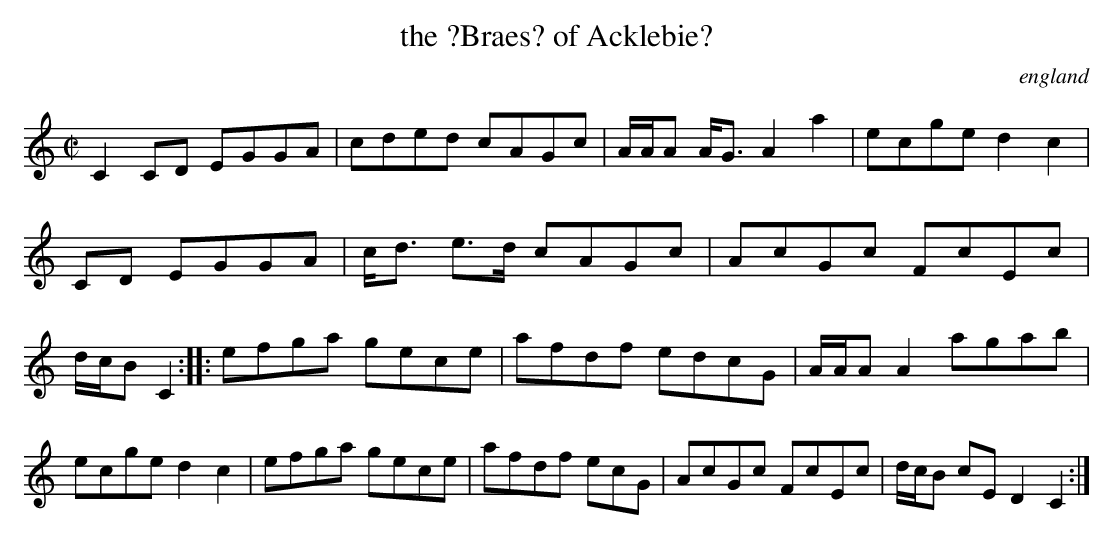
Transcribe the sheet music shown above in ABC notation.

X:1
T:the ?Braes? of Acklebie?
O:england
M:C|
K:C
C2CD EGGA|cded cAGc|\
A/2A/2A A<G A2a2|ecge d2c2|\
+c2C2+ CD EGGA|c<d e>d cAGc|\
AcGc FcEc|d/2c/2B +cF++gE+ +f2D2+ C2::\
efga gece|afdf edcG|\
A/2A/2A A2 agab|ecge d2c2|\
efga gece|afdf e+Bd+cG|\
AcGc FcEc|d/2c/2B cE D2C2:|
